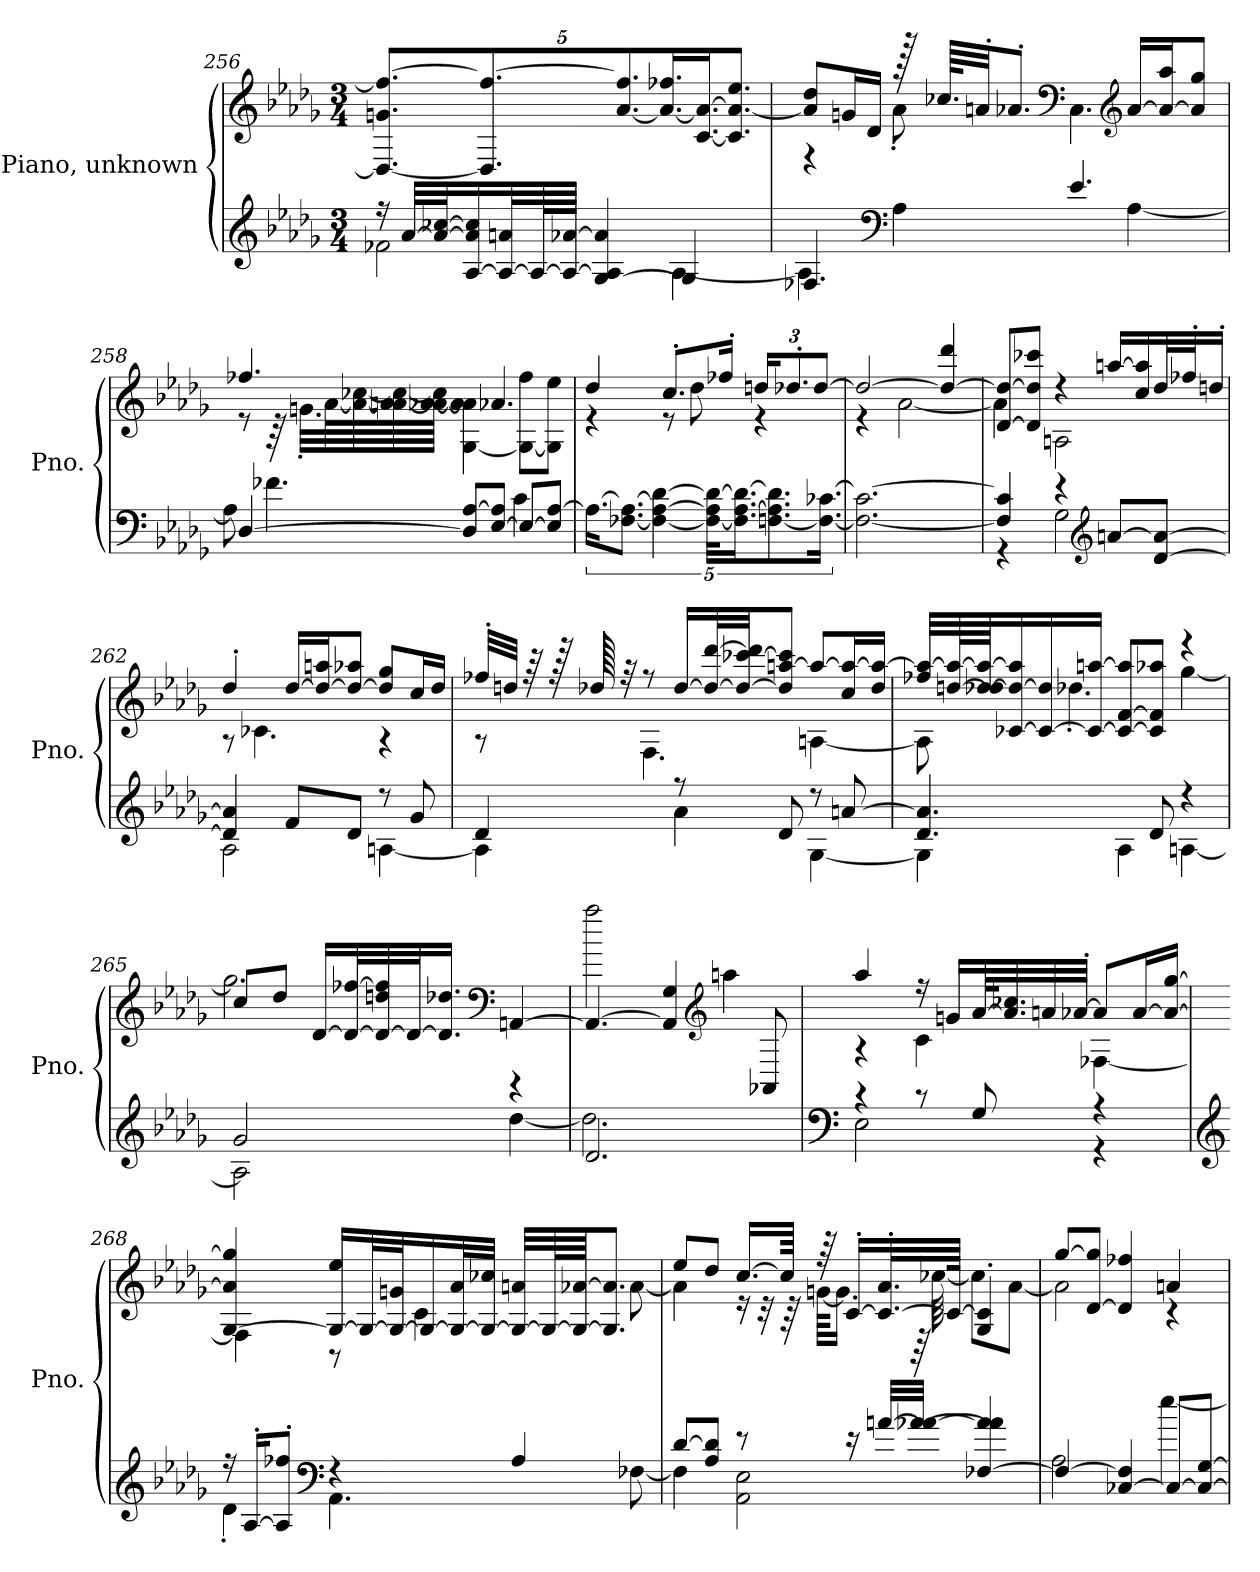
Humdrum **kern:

**kern	**kern
*part1	*part1
*staff2	*staff1
*I"Piano, unknown	*
*I'Pno.	*
*clefG2	*clefG2
*k[b-e-a-d-g-]	*k[b-e-a-d-g-]
*M3/4	*M3/4
=256	=256
*^	*
*	*	*Xbrackettup
16r	2f-X\	10.D-/_ 10.gn/ 10.ff-/_L
[32a-/LLL	.	.
32a-/_ [32cc-X/J	.	.
[16A-/ 16a-/] 16cc-/]	.	.
.	.	10.D-/] 10.ff-/_
32A-/_ 32an/L	.	.
64A-/L_	.	.
64A-/_ [64a-X/JJJJ	.	.
[4G-/ 4A-/] 4a-/]	.	.
.	.	[10.a-/ 10.ff-/]
.	.	20.a-/_ 20.ff-X/L
4G-/]	[4A-\	.
.	.	[20.c/ 20.a-/_J
.	.	10.c/] 10.a-/_ 10.ee-/J
!!LO:PB:g=z
=257	=257	=257
*	*	*^
4.F-X/	4A-\]	8a-/] 8dd-/L	4r
.	.	16gn/L	.
.	.	16d-/JJ	.
*clefF4	*	*	*
.	4A-\	128r	8a-'\
.	.	64.cc-X/KLLL	.
.	.	32an'/JJ	.
.	.	8.a-X'/J	.
*	*	*clefF4	*
4.e-/	.	.	4.C\
*	*	*clefG2	*
.	[4A-\	[16a-/LL	.
.	.	16a-/_ 16aa-/J	.
.	.	8a-/] 8gg-/J	.
=258	=258	=258	=258
[4D-/	8A-\]	4.ff-X/	8r
.	4.f-X\	.	64r
.	.	.	32.gn'\LLL
.	.	.	[64a-\L
.	.	.	64a-\_ [64cc-X\
.	.	.	64a-\] [64an\ 64cc-\_
.	.	.	[64a-X\ 64a\_ 64cc-\]JJJJ
8D-/] [8A-/L	.	.	[4G-\ 4a-\] 4a\]
[8E-/ 8A-/]J	.	4.a-X/	.
8E-/L_	4c\	.	8G-\_ 8ff-\L
8E-/] [8A-/J	.	.	8G-\] 8ee-\J
*v	*v	*	*
!!LO:LB:g=z	!!
=259	=259	=259
20.A-\KL_	4dd-/	4r
[10.F-X\ 10.A-\_J	.	.
5F-\_ 5A-\_ [5d-\	.	.
.	8.cc'/L	8r
.	.	8dd-\
40F-\_ 40A-\] 40d-\_KLL	.	.
.	16ff-X'/Jk	.
20.F-\] [20.A-\ 20.d-\_J	.	.
.	24ddn/KL	4r
[10.Fn\ 10.A-\] 10.d-\]	.	.
.	12.dd-X'/	.
.	[12dd-/J	.
20.F\_ [20.c-X\Jk	.	.
=260	=260	=260
2.F\_ 2.c-\_	2dd-/_	4r
.	.	[2a-\
.	4dd-/_ 4ddd-/	.
=261	=261	=261
*^	*	*
4F/] 4c-/]	4r	[8d-/ 8dd-/_L	4a-\]
.	.	8d-/] 8dd-/] 8ccc-X/J	.
4r	2G-\	4r	2An\
*clefG2	*	*	*
[8an/L	.	[16aan/LL	.
.	.	16cc/ 16aa/]	.
[8d-/ 8a/_J	.	32dd-/L	.
.	.	32ff-X'/J	.
.	.	16ddn'/JJ	.
!!LO:LB:g=z	!!
=262	=262	=262	=262
4d-/] 4a/]	2A-\	4dd-'/	8r
.	.	.	4.c-X\
8f/L	.	[16dd-/LL	.
.	.	16dd-/_ 16aan/J	.
8d-/J	.	8dd-/_ 8aa-X/J	.
8r	[4An\	8dd-/] 8gg-/L	4r
8g-/	.	16cc/L	.
.	.	16dd-/JJ	.
=263	=263	=263	=263
4d-/	4A\]	32ff-X'/LLL	8r
.	.	32ddn/JJJ	.
.	.	64r	.
.	.	128r	.
.	.	128dd-X/	.
.	.	32r	.
.	.	8r	4.F\
8r	4a-\	[16dd-/LL	.
.	.	32dd-/_ [32ddd-/L	.
.	.	32dd-/_ [32ccc-X/ 32ddd-/]JJ	.
8d-/	.	8dd-/] [8aan/ 8ccc-/]J	.
8r	[4G-\	8aa/L_	[4An\
[8an/	.	16cc/ 16aa/_L	.
.	.	16dd-/ 16aa/_JJ	.
!!LO:LB:g=z	!!
=264	=264	=264	=264
4.d-/ 4.a/]	4G-\]	32ff-X/ 32aa/_LLL	8A\]
.	.	[64ddn/ 64aa/_L	.
.	.	[64dd-X/ 64dd/] 64aa/_JJ	.
.	.	[16c-X/ 16dd-/_ 16aa/]	.
.	.	16c-/_ 16dd-/]	4.dd-X'\
.	.	16c-/_ [16aan/JJ	.
.	4A-\	8c-/_ [8f/ 8aa/]L	.
8d-/	.	8c-/] 8f/] 8aa-X/J	.
4r	[4An\	4r	[4gg-\
=265	=265	=265	=265
2g-/	2A\]	8cc/L	2.gg-\]
.	.	8dd-/J	.
.	.	[16d-/LL	.
.	.	32d-/_ [32ff-X/L	.
.	.	32d-/_ 32ddn/ 32ff-/]	.
.	.	32d-/J_	.
.	.	16.d-/] 16.dd-X/JJ	.
*	*	*clefF4	*
4r	[4dd-\	[4AAn/	.
=266	=266	=266	=266
2.d-/	2.dd-\]	4.AA/_	2aa-\
.	.	4AA/] 4G-/	.
*	*	*clefG2	*
.	.	.	4aan\
.	.	8AA-X/	.
!!LO:LB:g=z	!!
=267	=267	=267	=267
*clefF4	*	*	*
4r	2E-\	4aa-/	4r
8r	.	16r	4c\
.	.	16gn/LL	.
8G-/	.	[64a-/KL	.
.	.	32.a-/] 32.cc-X/	.
.	.	32an/	.
.	.	[32a-X'/JJJ	.
4r	4r	8a-/L]	[4F-X\
.	.	[16a-/L	.
.	.	16a-/_ [16gg-/JJ	.
=268	=268	=268	=268
*clefG2	*	*	*
16r	4d-'\	[4G-/ 4a-/] 4gg-/]	4F-\]
[16A-'/KL	.	.	.
8A-/]' 8ff-X/'J	.	.	.
*clefF4	*	*	*
4r	4.AA-\	16G-/_ 16ee-/LL	8r
.	.	32G-/L_	.
.	.	32G-/_ 32gn/J	.
.	.	16G-/_	4c\
.	.	32G-/_ 32a-/L	.
.	.	32G-/_ 32cc-X/JJJ	.
4A-/	.	32G-/_ 32an/LLL	.
.	.	64G-/L_	.
.	.	64G-/_ [64a-X/JJJ	.
.	.	8.G-/] 8.a-/]J	.
.	[8F-X\	.	[8a-\
!!LO:LB:g=z	!!
=269	=269	=269	=269
[8d-/L	4F-\]	8ee-/L	4a-\]
8A-/ 8d-/]J	.	8dd-/J	.
8r	2AA-\ 2E-\	[16.cc/LL	16r
.	.	.	32r
.	.	64cc/JJkk]	64r
.	.	64r	[64gn\KKLL
16r	.	[16c'/LL	16.g\JJ]
[32an/LLL	.	32.c/_' 32.a-/'L	.
[32a-X/ 32a/_JJJ	.	.	64r
.	.	64c/JJJk_	[64cc-X\
[4F-X/ 4a-/] 4a/]	.	4G-/' 4c/]'	8cc-\L]
.	.	.	[8a-\J
=270	=270	=270	=270
4F-/_	2A-\	[8gg-/L	2a-\]
.	.	[8d-/ 8gg-/]J	.
[4C-X/ 4F-/]	.	4d-/] 4ff-X/	.
8C-/L_	[4ee-\	4an/	4r
8C-/_ [8G-/J	.	.	.
*v	*v	*	*
*	*v	*v
=	=
*-	*-
